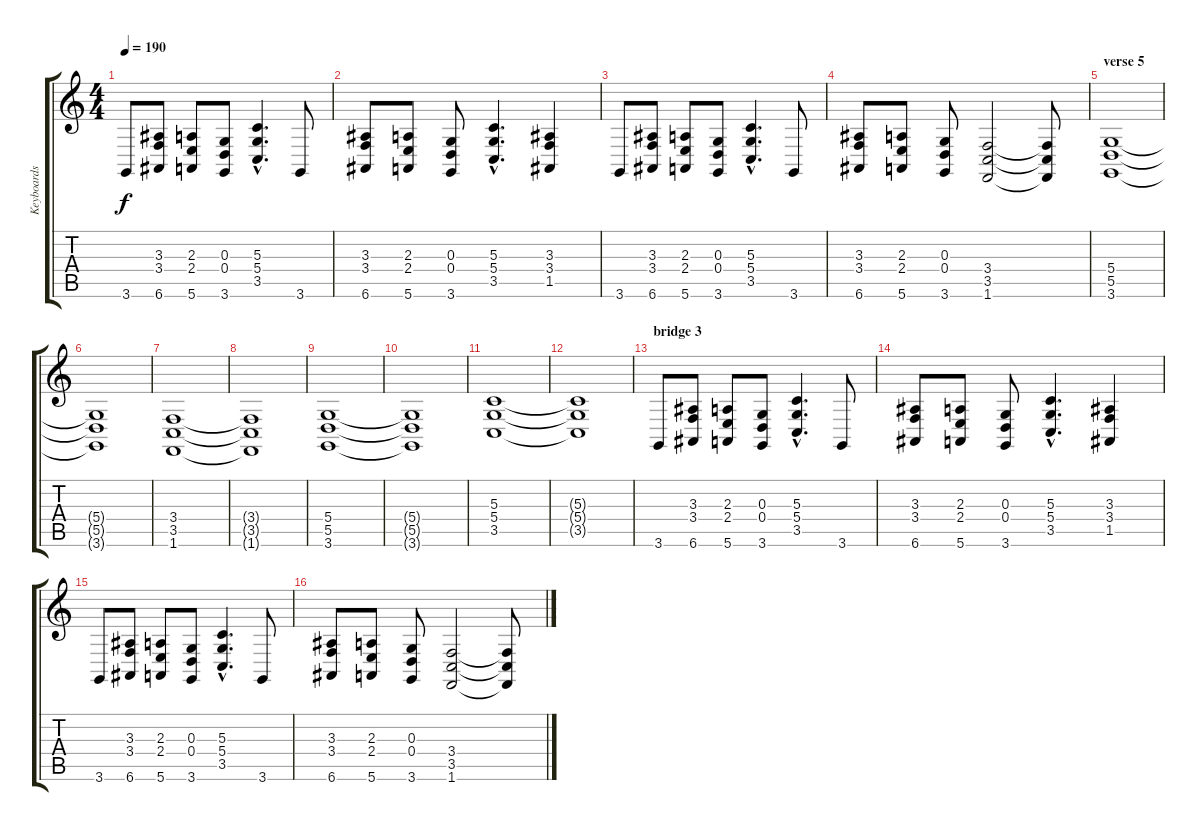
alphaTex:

\track ("Keyboards and Synths (Lord)" "Keyboards ") {instrument drawbarorgan}
\staff {score tabs}
\tuning (E4 B3 G3 D3 A2 E2) {hide}
\ts (4 4)
\tempo 190
\clef g2
\ks c
3.6.8{dy f} (3.3 3.4 6.6).8 (2.3 2.4 5.6).8 (0.3 0.4 3.6).8 (5.3{hac} 5.4{hac} 3.5{hac}).4{d} 3.6.8 |
(3.3 3.4 6.6).8 (2.3 2.4 5.6).8 (0.3 0.4 3.6).8 (5.3{hac} 5.4{hac} 3.5{hac}).4{d} (3.3 3.4 1.5).4 |
3.6.8 (3.3 3.4 6.6).8 (2.3 2.4 5.6).8 (0.3 0.4 3.6).8 (5.3{hac} 5.4{hac} 3.5{hac}).4{d} 3.6.8 |
(3.3 3.4 6.6).8 (2.3 2.4 5.6).8 (0.3 0.4 3.6).8 (3.4 3.5 1.6).2 (3.4{t} 3.5{t} 1.6{t}).8 |
\section ("" "verse 5")
(5.4 5.5 3.6).1 |
(5.4{t} 5.5{t} 3.6{t}).1 |
(3.4 3.5 1.6).1 |
(3.4{t} 3.5{t} 1.6{t}).1 |
(5.4 5.5 3.6).1 |
(5.4{t} 5.5{t} 3.6{t}).1 |
(5.3 5.4 3.5).1 |
(5.3{t} 5.4{t} 3.5{t}).1 |
\section ("" "bridge 3")
3.6.8 (3.3 3.4 6.6).8 (2.3 2.4 5.6).8 (0.3 0.4 3.6).8 (5.3{hac} 5.4{hac} 3.5{hac}).4{d} 3.6.8 |
(3.3 3.4 6.6).8 (2.3 2.4 5.6).8 (0.3 0.4 3.6).8 (5.3{hac} 5.4{hac} 3.5{hac}).4{d} (3.3 3.4 1.5).4 |
3.6.8 (3.3 3.4 6.6).8 (2.3 2.4 5.6).8 (0.3 0.4 3.6).8 (5.3{hac} 5.4{hac} 3.5{hac}).4{d} 3.6.8 |
(3.3 3.4 6.6).8 (2.3 2.4 5.6).8 (0.3 0.4 3.6).8 (3.4 3.5 1.6).2 (3.4{t} 3.5{t} 1.6{t}).8
